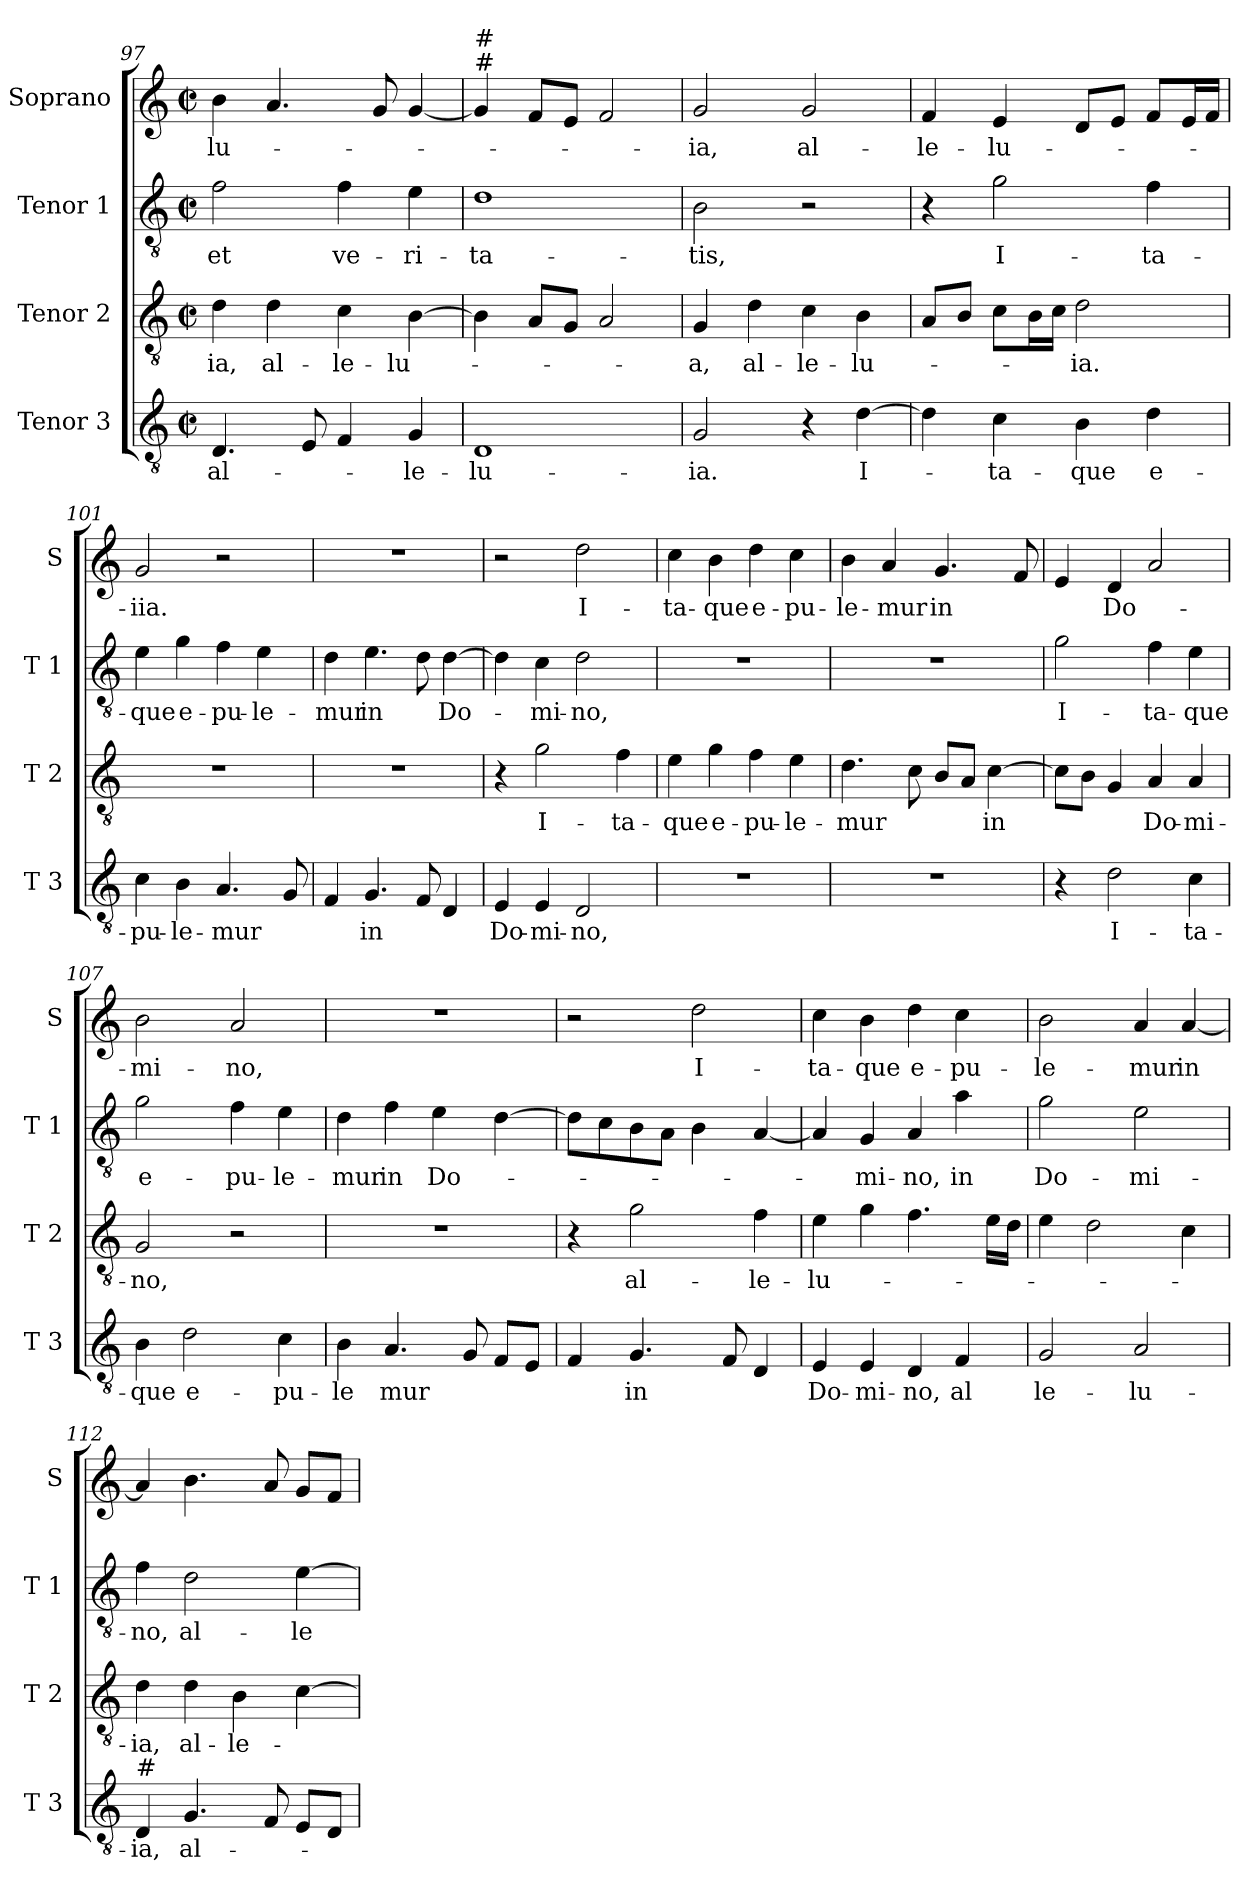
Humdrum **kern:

**kern	**text	**kern	**text	**kern	**text	**kern	**text
*part4	*part4	*part3	*part3	*part2	*part2	*part1	*part1
*staff4	*staff4	*staff3	*staff3	*staff2	*staff2	*staff1	*staff1
*I"Tenor 3	*	*I"Tenor 2	*	*I"Tenor 1	*	*I"Soprano	*
*I'T 3	*	*I'T 2	*	*I'T 1	*	*I'S	*
*clefGv2	*	*clefGv2	*	*clefGv2	*	*clefG2	*
*k[]	*	*k[]	*	*k[]	*	*k[]	*
*C:	*	*C:	*	*C:	*	*C:	*
*M2/2	*	*M2/2	*	*M2/2	*	*M2/2	*
*met(c|)	*	*met(c|)	*	*met(c|)	*	*met(c|)	*
=97	=97	=97	=97	=97	=97	=97	=97
!	!LO:LY:b	!	!LO:LY:b	!	!LO:LY:b	!	!LO:LY:b
4.D/	al-	4d\	-ia,	2f\	et	4b\	-lu-
!	!	!	!LO:LY:b	!	!	!	!
.	.	4d\	al-	.	.	4.a/	.
8E/	.	.	.	.	.	.	.
!	!	!	!LO:LY:b	!	!LO:LY:b	!	!
4F/	.	4c\	-le-	4f\	ve-	.	.
.	.	.	.	.	.	8g/	.
!	!LO:LY:b	!	!LO:LY:b	!	!LO:LY:b	!	!
4G/	-le-	[4B\	-lu-	4e\	-ri-	[4g/	.
=98	=98	=98	=98	=98	=98	=98	=98
!	!	!	!	!	!	!LO:TX:a:t=#	!
!	!	!	!	!	!	!LO:TX:a:t=#	!
!	!LO:LY:b	!	!	!	!LO:LY:b	!	!
1D	-lu-	4B\]	.	1d	-ta-	4g/]	.
.	.	8A/L	.	.	.	8f/L	.
.	.	8G/J	.	.	.	8e/J	.
.	.	2A/	.	.	.	2f/	.
=99	=99	=99	=99	=99	=99	=99	=99
!	!LO:LY:b	!	!LO:LY:b	!	!LO:LY:b	!	!LO:LY:b
2G/	-ia.	4G/	-a,	2B\	-tis,	2g/	-ia,
!	!	!	!LO:LY:b	!	!	!	!
.	.	4d\	al-	.	.	.	.
!	!	!	!LO:LY:b	!	!	!	!LO:LY:b
4r	.	4c\	-le-	2r	.	2g/	al-
!	!LO:LY:b	!	!LO:LY:b	!	!	!	!
[4d\	I-	4B\	-lu-	.	.	.	.
=100	=100	=100	=100	=100	=100	=100	=100
!	!	!	!	!	!	!	!LO:LY:b
4d\]	.	8A/L	.	4r	.	4f/	-le-
.	.	8B/J	.	.	.	.	.
!	!LO:LY:b	!	!	!	!LO:LY:b	!	!LO:LY:b
4c\	-ta-	8c\L	.	2g\	I-	4e/	-lu-
.	.	16B\L	.	.	.	.	.
.	.	16c\JJ	.	.	.	.	.
!	!LO:LY:b	!	!LO:LY:b	!	!	!	!
4B\	-que	2d\	-ia.	.	.	8d/L	.
.	.	.	.	.	.	8e/J	.
!	!LO:LY:b	!	!	!	!LO:LY:b	!	!
4d\	e-	.	.	4f\	-ta-	8f/L	.
.	.	.	.	.	.	16e/L	.
.	.	.	.	.	.	16f/JJ	.
=101	=101	=101	=101	=101	=101	=101	=101
!	!LO:LY:b	!	!	!	!LO:LY:b	!	!LO:LY:b
4c\	-pu-	1r	.	4e\	-que	2g/	-iia.
!	!LO:LY:b	!	!	!	!LO:LY:b	!	!
4B\	-le-	.	.	4g\	e-	.	.
!	!LO:LY:b	!	!	!	!LO:LY:b	!	!
4.A/	-mur	.	.	4f\	-pu-	2r	.
!	!	!	!	!	!LO:LY:b	!	!
.	.	.	.	4e\	-le-	.	.
8G/	.	.	.	.	.	.	.
!!LO:PB:g=z
=102	=102	=102	=102	=102	=102	=102	=102
!	!	!	!	!	!LO:LY:b	!	!
4F/	.	1r	.	4d\	-mur	1r	.
!	!LO:LY:b	!	!	!	!LO:LY:b	!	!
4.G/	in	.	.	4.e\	in	.	.
8F/	.	.	.	8d\	.	.	.
!	!	!	!	!	!LO:LY:b	!	!
4D/	.	.	.	[4d\	Do-	.	.
=103	=103	=103	=103	=103	=103	=103	=103
!	!LO:LY:b	!	!	!	!	!	!
4E/	Do-	4r	.	4d\]	.	2r	.
!	!LO:LY:b	!	!LO:LY:b	!	!LO:LY:b	!	!
4E/	-mi-	2g\	I-	4c\	-mi-	.	.
!	!LO:LY:b	!	!	!	!LO:LY:b	!	!LO:LY:b
2D/	-no,	.	.	2d\	-no,	2dd\	I-
!	!	!	!LO:LY:b	!	!	!	!
.	.	4f\	-ta-	.	.	.	.
=104	=104	=104	=104	=104	=104	=104	=104
!	!	!	!LO:LY:b	!	!	!	!LO:LY:b
1r	.	4e\	-que	1r	.	4cc\	-ta-
!	!	!	!LO:LY:b	!	!	!	!LO:LY:b
.	.	4g\	e-	.	.	4b\	-que
!	!	!	!LO:LY:b	!	!	!	!LO:LY:b
.	.	4f\	-pu-	.	.	4dd\	e-
!	!	!	!LO:LY:b	!	!	!	!LO:LY:b
.	.	4e\	-le-	.	.	4cc\	-pu-
=105	=105	=105	=105	=105	=105	=105	=105
!	!	!	!LO:LY:b	!	!	!	!LO:LY:b
1r	.	4.d\	-mur	1r	.	4b\	-le-
!	!	!	!	!	!	!	!LO:LY:b
.	.	.	.	.	.	4a/	-mur
.	.	8c\	.	.	.	.	.
!	!	!	!	!	!	!	!LO:LY:b
.	.	8B/L	.	.	.	4.g/	in
.	.	8A/J	.	.	.	.	.
!	!	!	!LO:LY:b	!	!	!	!
.	.	[4c\	in	.	.	.	.
.	.	.	.	.	.	8f/	.
=106	=106	=106	=106	=106	=106	=106	=106
!	!	!	!	!	!LO:LY:b	!	!
4r	.	8c\L]	.	2g\	I-	4e/	.
.	.	8B\J	.	.	.	.	.
!	!LO:LY:b	!	!	!	!	!	!LO:LY:b
2d\	I-	4G/	.	.	.	4d/	Do-
!	!	!	!LO:LY:b	!	!LO:LY:b	!	!
.	.	4A/	Do-	4f\	-ta-	2a/	.
!	!LO:LY:b	!	!LO:LY:b	!	!LO:LY:b	!	!
4c\	-ta-	4A/	-mi-	4e\	-que	.	.
=107	=107	=107	=107	=107	=107	=107	=107
!	!LO:LY:b	!	!LO:LY:b	!	!LO:LY:b	!	!LO:LY:b
4B\	-que	2G/	-no,	2g\	e-	2b\	-mi-
!	!LO:LY:b	!	!	!	!	!	!
2d\	e-	.	.	.	.	.	.
!	!	!	!	!	!LO:LY:b	!	!LO:LY:b
.	.	2r	.	4f\	-pu-	2a/	-no,
!	!LO:LY:b	!	!	!	!LO:LY:b	!	!
4c\	-pu-	.	.	4e\	-le-	.	.
!!LO:LB:g=z
=108	=108	=108	=108	=108	=108	=108	=108
!	!LO:LY:b	!	!	!	!LO:LY:b	!	!
4B\	-le	1r	.	4d\	-mur	1r	.
!	!LO:LY:b	!	!	!	!LO:LY:b	!	!
4.A/	mur	.	.	4f\	in	.	.
!	!	!	!	!	!LO:LY:b	!	!
.	.	.	.	4e\	Do-	.	.
8G/	.	.	.	.	.	.	.
8F/L	.	.	.	[4d\	.	.	.
8E/J	.	.	.	.	.	.	.
=109	=109	=109	=109	=109	=109	=109	=109
4F/	.	4r	.	8d\L]	.	2r	.
.	.	.	.	8c\	.	.	.
!	!LO:LY:b	!	!LO:LY:b	!	!	!	!
4.G/	in	2g\	al-	8B\	.	.	.
.	.	.	.	8A\J	.	.	.
!	!	!	!	!	!	!	!LO:LY:b
.	.	.	.	4B\	.	2dd\	I-
8F/	.	.	.	.	.	.	.
!	!	!	!LO:LY:b	!	!	!	!
4D/	.	4f\	-le-	[4A/	.	.	.
=110	=110	=110	=110	=110	=110	=110	=110
!	!LO:LY:b	!	!LO:LY:b	!	!	!	!LO:LY:b
4E/	Do-	4e\	-lu-	4A/]	.	4cc\	-ta-
!	!LO:LY:b	!	!	!	!LO:LY:b	!	!LO:LY:b
4E/	-mi-	4g\	.	4G/	-mi-	4b\	-que
!	!LO:LY:b	!	!	!	!LO:LY:b	!	!LO:LY:b
4D/	-no,	4.f\	.	4A/	-no,	4dd\	e-
!	!LO:LY:b	!	!	!	!LO:LY:b	!	!LO:LY:b
4F/	al	.	.	4a\	in	4cc\	-pu-
.	.	16e\LL	.	.	.	.	.
.	.	16d\JJ	.	.	.	.	.
=111	=111	=111	=111	=111	=111	=111	=111
!	!LO:LY:b	!	!	!	!LO:LY:b	!	!LO:LY:b
2G/	le-	4e\	.	2g\	Do-	2b\	-le-
.	.	2d\	.	.	.	.	.
!	!LO:LY:b	!	!	!	!LO:LY:b	!	!LO:LY:b
2A/	-lu-	.	.	2e\	-mi-	4a/	-mur
!	!	!	!	!	!	!	!LO:LY:b
.	.	4c\	.	.	.	[4a/	in
=112	=112	=112	=112	=112	=112	=112	=112
!LO:TX:a:t=#	!	!	!	!	!	!	!
!	!LO:LY:b	!	!LO:LY:b	!	!LO:LY:b	!	!
4D/	-ia,	4d\	-ia,	4f\	-no,	4a/]	.
!	!LO:LY:b	!	!LO:LY:b	!	!LO:LY:b	!	!
4.G/	al-	4d\	al-	2d\	al-	4.b\	.
!	!	!	!LO:LY:b	!	!	!	!
.	.	4B\	-le-	.	.	.	.
8F/	.	.	.	.	.	8a/	.
!	!	!	!	!	!LO:LY:b	!	!
8E/L	.	[4c\	.	[4e\	-le-	8g/L	.
8D/J	.	.	.	.	.	8f/J	.
=	=	=	=	=	=	=	=
*-	*-	*-	*-	*-	*-	*-	*-
